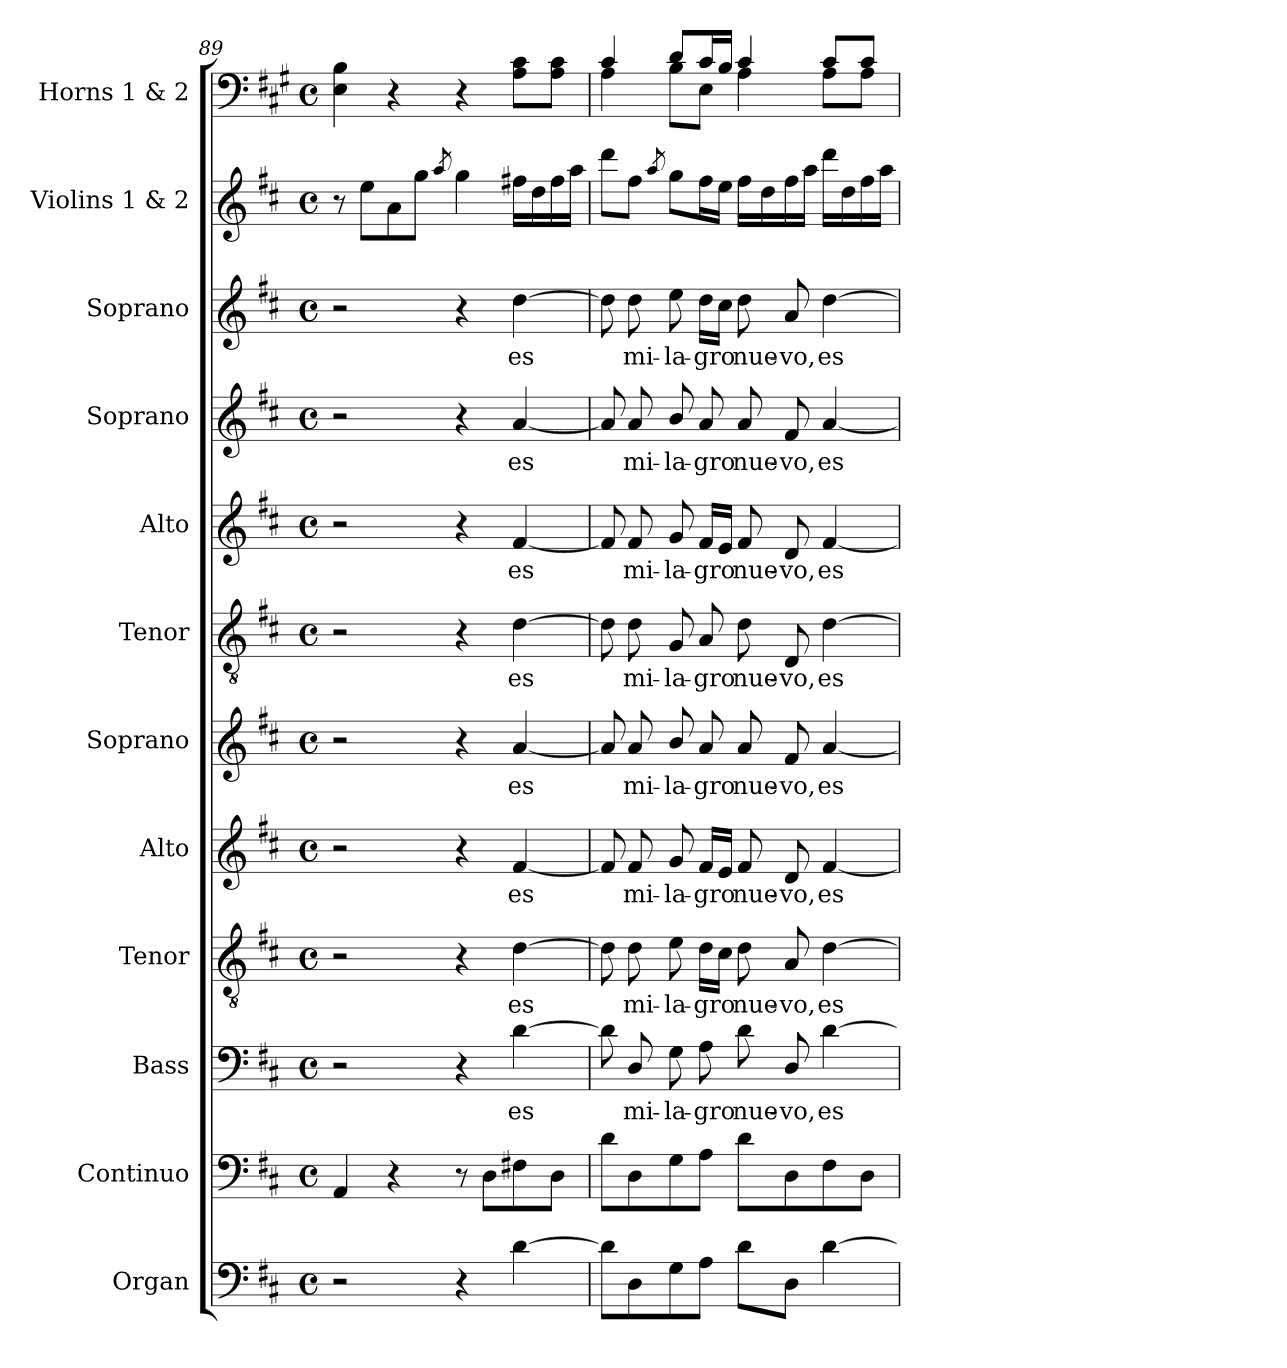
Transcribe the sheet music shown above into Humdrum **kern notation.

**kern	**kern	**kern	**text	**kern	**text	**kern	**text	**kern	**text	**kern	**text	**kern	**text	**kern	**text	**kern	**text	**kern	**kern
*part12	*part11	*part10	*part10	*part9	*part9	*part8	*part8	*part7	*part7	*part6	*part6	*part5	*part5	*part4	*part4	*part3	*part3	*part2	*part1
*staff12	*staff11	*staff10	*staff10	*staff9	*staff9	*staff8	*staff8	*staff7	*staff7	*staff6	*staff6	*staff5	*staff5	*staff4	*staff4	*staff3	*staff3	*staff2	*staff1
*I"Organ	*I"Continuo	*I"Bass	*	*I"Tenor	*	*I"Alto	*	*I"Soprano	*	*I"Tenor	*	*I"Alto	*	*I"Soprano	*	*I"Soprano	*	*I"Violins 1 & 2	*I"Horns 1 & 2
*I'Org.	*I'Cont.	*I'B.	*	*I'T.	*	*I'A.	*	*I'S.	*	*I'T.	*	*I'A.	*	*I'S.	*	*I'S.	*	*I'Vlns	*I'Hns.
*clefF4	*clefF4	*clefF4	*	*clefGv2	*	*clefG2	*	*clefG2	*	*clefGv2	*	*clefG2	*	*clefG2	*	*clefG2	*	*clefG2	*clefF4
*	*	*	*	*ITrd7c12	*	*	*	*	*	*ITrd7c12	*	*	*	*	*	*	*	*	*ITrd4c7
*k[f#c#]	*k[f#c#]	*k[f#c#]	*	*k[f#c#]	*	*k[f#c#]	*	*k[f#c#]	*	*k[f#c#]	*	*k[f#c#]	*	*k[f#c#]	*	*k[f#c#]	*	*k[f#c#]	*k[f#c#]
*D:	*D:	*D:	*	*D:	*	*D:	*	*D:	*	*D:	*	*D:	*	*D:	*	*D:	*	*D:	*D:
*M4/4	*M4/4	*M4/4	*	*M4/4	*	*M4/4	*	*M4/4	*	*M4/4	*	*M4/4	*	*M4/4	*	*M4/4	*	*M4/4	*M4/4
*met(c)	*met(c)	*met(c)	*	*met(c)	*	*met(c)	*	*met(c)	*	*met(c)	*	*met(c)	*	*met(c)	*	*met(c)	*	*met(c)	*met(c)
=89	=89	=89	=89	=89	=89	=89	=89	=89	=89	=89	=89	=89	=89	=89	=89	=89	=89	=89	=89
2r	4AAi/	2r	.	2r	.	2r	.	2r	.	2r	.	2r	.	2r	.	2r	.	8r	4AAi\ 4Ei
.	.	.	.	.	.	.	.	.	.	.	.	.	.	.	.	.	.	8eei\L	.
.	4r	.	.	.	.	.	.	.	.	.	.	.	.	.	.	.	.	8ai\	4r
.	.	.	.	.	.	.	.	.	.	.	.	.	.	.	.	.	.	8ggi\J	.
.	.	.	.	.	.	.	.	.	.	.	.	.	.	.	.	.	.	8qaai/	.
4r	8r	4r	.	4r	.	4r	.	4r	.	4r	.	4r	.	4r	.	4r	.	4ggi\	4r
.	8Di\L	.	.	.	.	.	.	.	.	.	.	.	.	.	.	.	.	.	.
!	!	!	!LO:LY:b:color=#000000	!	!	!	!	!	!	!	!	!	!	!	!	!	!	!	!
!	!	!	!	!	!LO:LY:b:color=#000000	!	!	!	!	!	!	!	!	!	!	!	!	!	!
!	!	!	!	!	!	!	!LO:LY:b:color=#000000	!	!	!	!	!	!	!	!	!	!	!	!
!	!	!	!	!	!	!	!	!	!LO:LY:b:color=#000000	!	!	!	!	!	!	!	!	!	!
!	!	!	!	!	!	!	!	!	!	!	!LO:LY:b:color=#000000	!	!	!	!	!	!	!	!
!	!	!	!	!	!	!	!	!	!	!	!	!	!LO:LY:b:color=#000000	!	!	!	!	!	!
!	!	!	!	!	!	!	!	!	!	!	!	!	!	!	!LO:LY:b:color=#000000	!	!	!	!
!	!	!	!	!	!	!	!	!	!	!	!	!	!	!	!	!	!LO:LY:b:color=#000000	!	!
[4di\	8F#Xi\	[4di\	es	[4Di\	es	[4f#i/	es	[4ai/	es	[4Di\	es	[4f#i/	es	[4ai/	es	[4ddi\	es	16ff#Xi\LL	8Di\ 8F#iL
.	.	.	.	.	.	.	.	.	.	.	.	.	.	.	.	.	.	16ddi\	.
.	8Di\J	.	.	.	.	.	.	.	.	.	.	.	.	.	.	.	.	16ff#i\	8Di\ 8F#iJ
.	.	.	.	.	.	.	.	.	.	.	.	.	.	.	.	.	.	16aai\JJ	.
=90	=90	=90	=90	=90	=90	=90	=90	=90	=90	=90	=90	=90	=90	=90	=90	=90	=90	=90	=90
*	*	*	*	*	*	*	*	*	*	*	*	*	*	*	*	*	*	*	*^
8di\L]	8di\L	8di\]	.	8Di\]	.	8f#i/]	.	8ai/]	.	8Di\]	.	8f#i/]	.	8ai/]	.	8ddi\]	.	8dddi\L	4F#i/	4Di\
!	!	!	!LO:LY:b:color=#000000	!	!	!	!	!	!	!	!	!	!	!	!	!	!	!	!	!
!	!	!	!	!	!LO:LY:b:color=#000000	!	!	!	!	!	!	!	!	!	!	!	!	!	!	!
!	!	!	!	!	!	!	!LO:LY:b:color=#000000	!	!	!	!	!	!	!	!	!	!	!	!	!
!	!	!	!	!	!	!	!	!	!LO:LY:b:color=#000000	!	!	!	!	!	!	!	!	!	!	!
!	!	!	!	!	!	!	!	!	!	!	!LO:LY:b:color=#000000	!	!	!	!	!	!	!	!	!
!	!	!	!	!	!	!	!	!	!	!	!	!	!LO:LY:b:color=#000000	!	!	!	!	!	!	!
!	!	!	!	!	!	!	!	!	!	!	!	!	!	!	!LO:LY:b:color=#000000	!	!	!	!	!
!	!	!	!	!	!	!	!	!	!	!	!	!	!	!	!	!	!LO:LY:b:color=#000000	!	!	!
8Di\	8Di\	8Di/	mi-	8Di\	mi-	8f#i/	mi-	8ai/	mi-	8Di\	mi-	8f#i/	mi-	8ai/	mi-	8ddi\	mi-	8ff#i\J	.	.
.	.	.	.	.	.	.	.	.	.	.	.	.	.	.	.	.	.	8qaai/	.	.
!	!	!	!LO:LY:b:color=#000000	!	!	!	!	!	!	!	!	!	!	!	!	!	!	!	!	!
!	!	!	!	!	!LO:LY:b:color=#000000	!	!	!	!	!	!	!	!	!	!	!	!	!	!	!
!	!	!	!	!	!	!	!LO:LY:b:color=#000000	!	!	!	!	!	!	!	!	!	!	!	!	!
!	!	!	!	!	!	!	!	!	!LO:LY:b:color=#000000	!	!	!	!	!	!	!	!	!	!	!
!	!	!	!	!	!	!	!	!	!	!	!LO:LY:b:color=#000000	!	!	!	!	!	!	!	!	!
!	!	!	!	!	!	!	!	!	!	!	!	!	!LO:LY:b:color=#000000	!	!	!	!	!	!	!
!	!	!	!	!	!	!	!	!	!	!	!	!	!	!	!LO:LY:b:color=#000000	!	!	!	!	!
!	!	!	!	!	!	!	!	!	!	!	!	!	!	!	!	!	!LO:LY:b:color=#000000	!	!	!
8Gi\	8Gi\	8Gi\	-la-	8Ei\	-la-	8gi/	-la-	8bi/	-la-	8GGi/	-la-	8gi/	-la-	8bi/	-la-	8eei\	-la-	8ggi\L	8Gi/L	8Ei\L
!	!	!	!LO:LY:b:color=#000000	!	!	!	!	!	!	!	!	!	!	!	!	!	!	!	!	!
!	!	!	!	!	!LO:LY:b:color=#000000	!	!	!	!	!	!	!	!	!	!	!	!	!	!	!
!	!	!	!	!	!	!	!LO:LY:b:color=#000000	!	!	!	!	!	!	!	!	!	!	!	!	!
!	!	!	!	!	!	!	!	!	!LO:LY:b:color=#000000	!	!	!	!	!	!	!	!	!	!	!
!	!	!	!	!	!	!	!	!	!	!	!LO:LY:b:color=#000000	!	!	!	!	!	!	!	!	!
!	!	!	!	!	!	!	!	!	!	!	!	!	!LO:LY:b:color=#000000	!	!	!	!	!	!	!
!	!	!	!	!	!	!	!	!	!	!	!	!	!	!	!LO:LY:b:color=#000000	!	!	!	!	!
!	!	!	!	!	!	!	!	!	!	!	!	!	!	!	!	!	!LO:LY:b:color=#000000	!	!	!
8Ai\J	8Ai\J	8Ai\	-gro	16Di\LL	-gro	16f#i/LL	-gro	8ai/	-gro	8AAi/	-gro	16f#i/LL	-gro	8ai/	-gro	16ddi\LL	-gro	16ff#i\L	16F#i/L	8AAi\J
.	.	.	.	16C#i\JJ	.	16ei/JJ	.	.	.	.	.	16ei/JJ	.	.	.	16cc#i\JJ	.	16eei\JJ	16Ei/JJ	.
!	!	!	!LO:LY:b:color=#000000	!	!	!	!	!	!	!	!	!	!	!	!	!	!	!	!	!
!	!	!	!	!	!LO:LY:b:color=#000000	!	!	!	!	!	!	!	!	!	!	!	!	!	!	!
!	!	!	!	!	!	!	!LO:LY:b:color=#000000	!	!	!	!	!	!	!	!	!	!	!	!	!
!	!	!	!	!	!	!	!	!	!LO:LY:b:color=#000000	!	!	!	!	!	!	!	!	!	!	!
!	!	!	!	!	!	!	!	!	!	!	!LO:LY:b:color=#000000	!	!	!	!	!	!	!	!	!
!	!	!	!	!	!	!	!	!	!	!	!	!	!LO:LY:b:color=#000000	!	!	!	!	!	!	!
!	!	!	!	!	!	!	!	!	!	!	!	!	!	!	!LO:LY:b:color=#000000	!	!	!	!	!
!	!	!	!	!	!	!	!	!	!	!	!	!	!	!	!	!	!LO:LY:b:color=#000000	!	!	!
8di\L	8di\L	8di\	nue-	8Di\	nue-	8f#i/	nue-	8ai/	nue-	8Di\	nue-	8f#i/	nue-	8ai/	nue-	8ddi\	nue-	16ff#i\LL	4F#i/	4Di\
.	.	.	.	.	.	.	.	.	.	.	.	.	.	.	.	.	.	16ddi\	.	.
!	!	!	!LO:LY:b:color=#000000	!	!	!	!	!	!	!	!	!	!	!	!	!	!	!	!	!
!	!	!	!	!	!LO:LY:b:color=#000000	!	!	!	!	!	!	!	!	!	!	!	!	!	!	!
!	!	!	!	!	!	!	!LO:LY:b:color=#000000	!	!	!	!	!	!	!	!	!	!	!	!	!
!	!	!	!	!	!	!	!	!	!LO:LY:b:color=#000000	!	!	!	!	!	!	!	!	!	!	!
!	!	!	!	!	!	!	!	!	!	!	!LO:LY:b:color=#000000	!	!	!	!	!	!	!	!	!
!	!	!	!	!	!	!	!	!	!	!	!	!	!LO:LY:b:color=#000000	!	!	!	!	!	!	!
!	!	!	!	!	!	!	!	!	!	!	!	!	!	!	!LO:LY:b:color=#000000	!	!	!	!	!
!	!	!	!	!	!	!	!	!	!	!	!	!	!	!	!	!	!LO:LY:b:color=#000000	!	!	!
8Di\J	8Di\	8Di/	-vo,	8AAi/	-vo,	8di/	-vo,	8f#i/	-vo,	8DDi/	-vo,	8di/	-vo,	8f#i/	-vo,	8ai/	-vo,	16ff#i\	.	.
.	.	.	.	.	.	.	.	.	.	.	.	.	.	.	.	.	.	16aai\JJ	.	.
!	!	!	!LO:LY:b:color=#000000	!	!	!	!	!	!	!	!	!	!	!	!	!	!	!	!	!
!	!	!	!	!	!LO:LY:b:color=#000000	!	!	!	!	!	!	!	!	!	!	!	!	!	!	!
!	!	!	!	!	!	!	!LO:LY:b:color=#000000	!	!	!	!	!	!	!	!	!	!	!	!	!
!	!	!	!	!	!	!	!	!	!LO:LY:b:color=#000000	!	!	!	!	!	!	!	!	!	!	!
!	!	!	!	!	!	!	!	!	!	!	!LO:LY:b:color=#000000	!	!	!	!	!	!	!	!	!
!	!	!	!	!	!	!	!	!	!	!	!	!	!LO:LY:b:color=#000000	!	!	!	!	!	!	!
!	!	!	!	!	!	!	!	!	!	!	!	!	!	!	!LO:LY:b:color=#000000	!	!	!	!	!
!	!	!	!	!	!	!	!	!	!	!	!	!	!	!	!	!	!LO:LY:b:color=#000000	!	!	!
[4di\	8F#i\	[4di\	es	[4Di\	es	[4f#i/	es	[4ai/	es	[4Di\	es	[4f#i/	es	[4ai/	es	[4ddi\	es	16dddi\LL	8F#i/L	8Di\L
.	.	.	.	.	.	.	.	.	.	.	.	.	.	.	.	.	.	16ddi\	.	.
.	8Di\J	.	.	.	.	.	.	.	.	.	.	.	.	.	.	.	.	16ff#i\	8F#i/J	8Di\J
.	.	.	.	.	.	.	.	.	.	.	.	.	.	.	.	.	.	16aai\JJ	.	.
*	*	*	*	*	*	*	*	*	*	*	*	*	*	*	*	*	*	*	*v	*v
=	=	=	=	=	=	=	=	=	=	=	=	=	=	=	=	=	=	=	=
*-	*-	*-	*-	*-	*-	*-	*-	*-	*-	*-	*-	*-	*-	*-	*-	*-	*-	*-	*-
